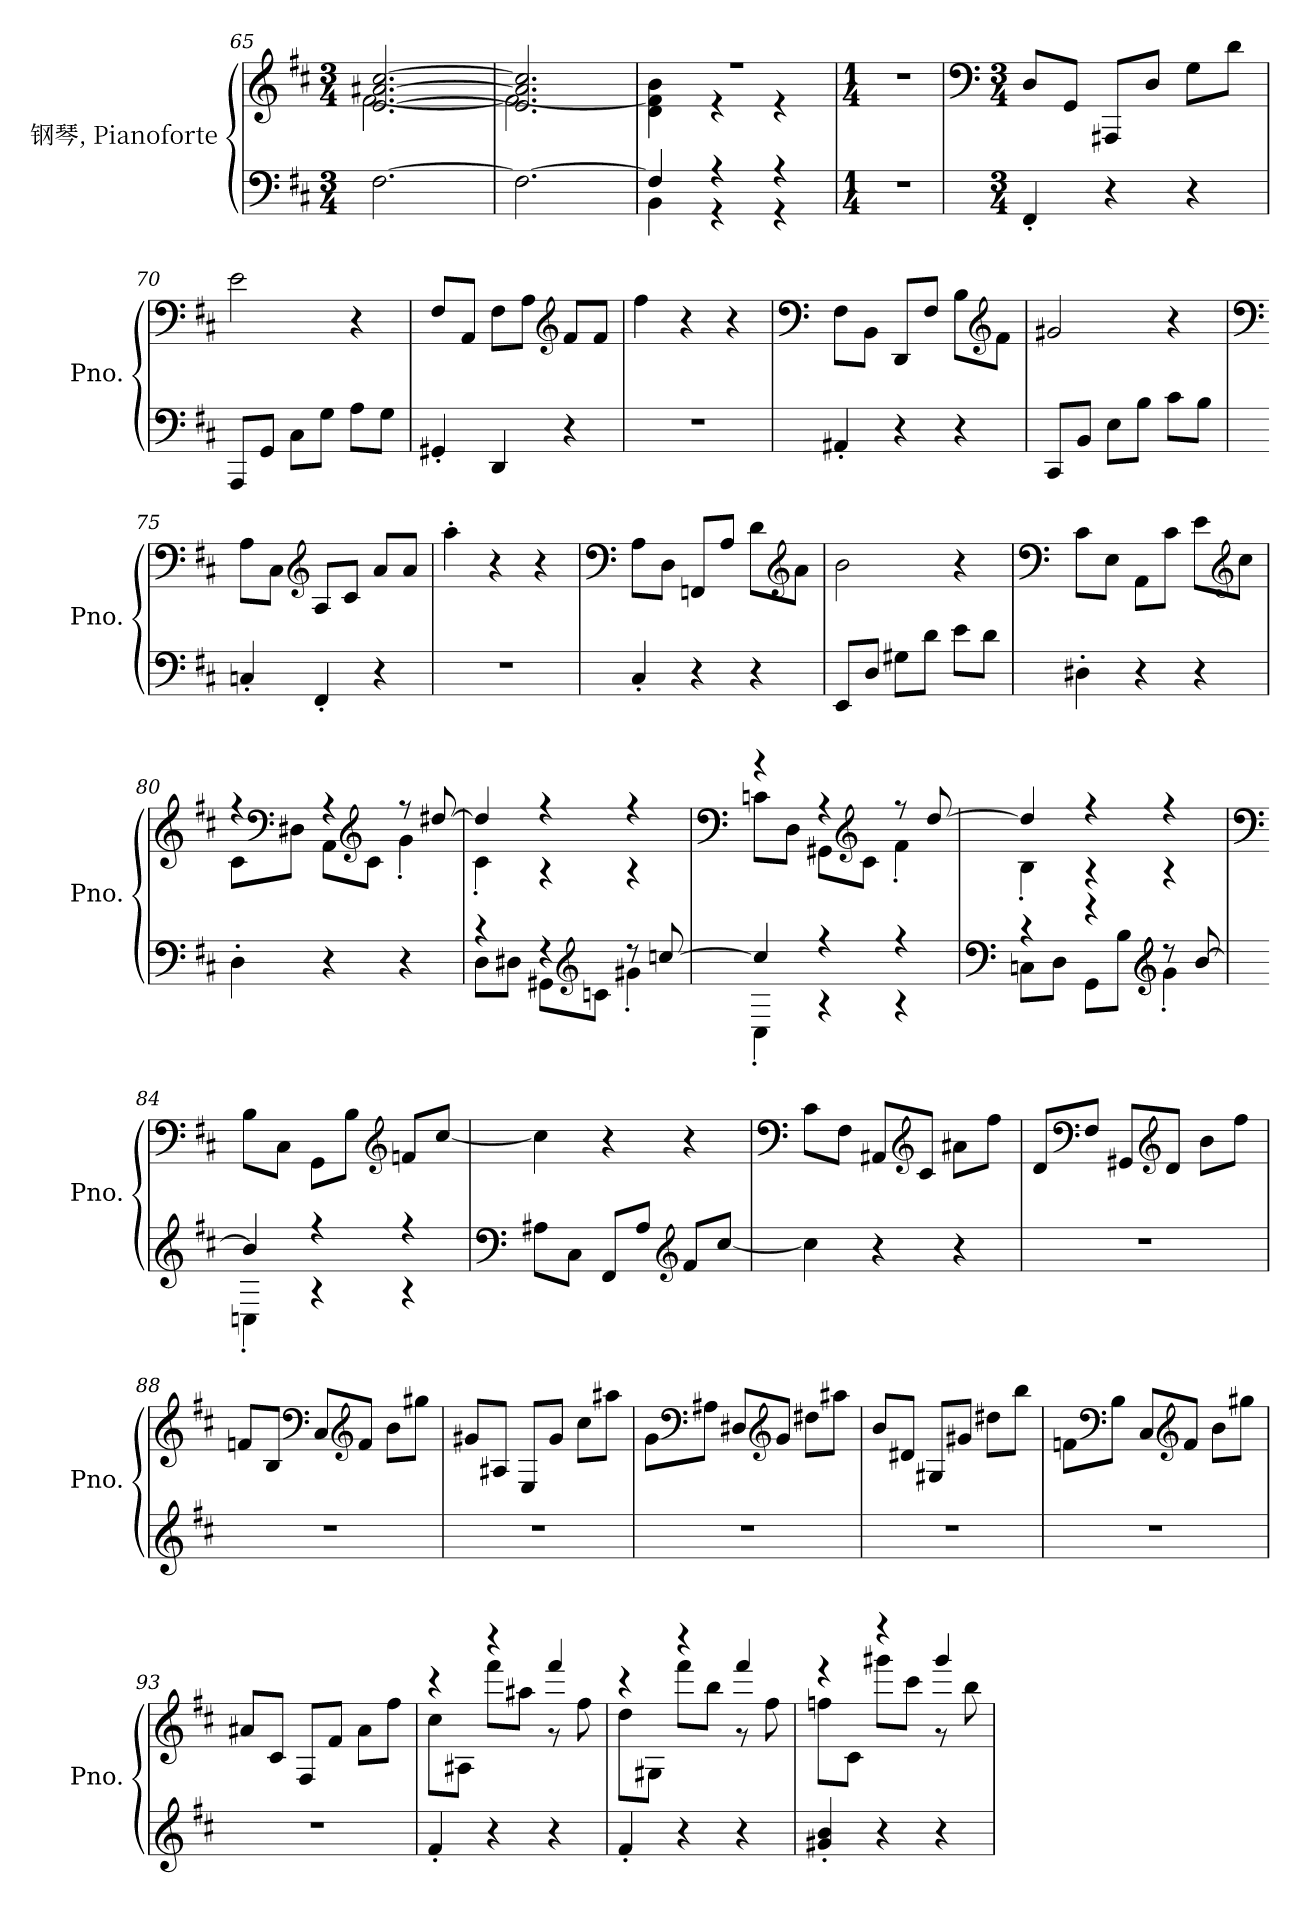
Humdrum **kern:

**kern	**kern
*part1	*part1
*staff2	*staff1
*I"钢琴, Pianoforte	*
*I'Pno.	*
*clefF4	*clefG2
*k[f#c#]	*k[f#c#]
*M3/4	*M3/4
*MM228	*MM228
=65	=65
*	*^
[2.F#\	[2.e/ [2.a#X/ [2.cc#/	[2.f#\
=66	=66	=66
2.F#\_	2.e/] 2.a#/] 2.cc#/]	2.f#\_
=67	=67	=67
*	*MM148	*
*^	*	*
4F#/]	4BB\	2.r	4d\ 4f#\] 4b\
4r	4r	.	4r
4r	4r	.	4r
*v	*v	*	*
*	*v	*v
=68	=68
*M1/4	*M1/4
4r	4r
=69	=69
*	*clefF4
*M3/4	*M3/4
*	*MM350
4FF#'/	8D/L
.	8GG/J
4r	8AAA#X/L
.	8D/J
4r	8G\L
.	8d\J
=70	=70
8AAA/L	2e\
8GG/J	.
8C#\L	.
8G\J	.
8A\L	4r
8G\J	.
!!LO:LB:g=z
=71	=71
4GG#X'/	8F#/L
.	8AA/J
4DD/	8F#\L
.	8A\J
*	*clefG2
4r	8f#/L
.	8f#/J
=72	=72
2.r	4ff#\
.	4r
.	4r
=73	=73
*	*clefF4
4AA#X'/	8F#\L
.	8BB\J
4r	8DD/L
.	8F#/J
4r	8B\L
*	*clefG2
.	8f#\J
=74	=74
8CC#/L	2g#X/
8BB/J	.
8E\L	.
8B\J	.
8c#\L	4r
8B\J	.
=75	=75
*	*clefF4
4Cn'/	8A\L
.	8C#\J
*	*clefG2
4FF#'/	8A/L
.	8c#/J
4r	8a/L
.	8a/J
=76	=76
2.r	4aa'\
.	4r
.	4r
!!LO:PB:g=z
=77	=77
*	*clefF4
4C#'/	8A\L
.	8D\J
4r	8FFn/L
.	8A/J
4r	8d\L
*	*clefG2
.	8a\J
=78	=78
8EE/L	2b\
8D/J	.
8G#X\L	.
8d\J	.
8e\L	4r
8d\J	.
=79	=79
*	*clefF4
4D#X'\	8c#\L
.	8E\J
4r	8AA\L
.	8c#\J
4r	8e\L
*	*clefG2
.	8cc#\J
=80	=80
*	*^
4D'\	4r	8c#\L
*	*clefF4	*
.	.	8D#X\J
4r	4r	8AA\L
*	*clefG2	*
.	.	8c#\J
4r	8r	4g'\
.	[8dd#X/	.
!!LO:LB:g=z	!!
=81	=81	=81
*^	*	*
4r	8D\L	4dd#/]	4c#'\
.	8D#X\J	.	.
4r	8GG#X\L	4r	4r
*clefG2	*	*	*
.	8cn\J	.	.
8r	4g#X'\	4r	4r
[8ccn/	.	.	.
=82	=82	=82	=82
*	*	*clefF4	*
4cc/]	4C#'\	4r	8cn\L
.	.	.	8D\J
4r	4r	4r	8GG#X\L
*	*	*clefG2	*
.	.	.	8c\J
4r	4r	8r	4f#'\
.	.	[8dd/	.
=83	=83	=83	=83
*clefF4	*	*	*
4r	8Cn\L	4dd/]	4B'\
.	8D\J	.	.
4r	8GG\L	4r	4r
.	8B\J	.	.
*clefG2	*	*	*
8r	4g'\	4r	4r
[8b/	.	.	.
*	*	*v	*v
!!LO:LB:g=z
=84	=84	=84
*	*	*clefF4
4b/]	4Cn'\	8B\L
.	.	8C#\J
4r	4r	8GG\L
.	.	8B\J
*	*	*clefG2
4r	4r	8fn/L
.	.	[8cc#/J
*v	*v	*
=85	=85
*clefF4	*
8A#X\L	4cc#\]
8C#\J	.
8FF#/L	4r
8A#/J	.
*clefG2	*
8f#/L	4r
[8cc#/J	.
=86	=86
*	*clefF4
4cc#\]	8c#\L
.	8F#\J
4r	8AA#X/L
*	*clefG2
.	8c#/J
4r	8a#X\L
.	8ff#\J
=87	=87
2.r	8d/L
*	*clefF4
.	8F#/J
.	8GG#X/L
*	*clefG2
.	8d/J
.	8b\L
.	8ff#\J
!!LO:LB:g=z
=88	=88
2.r	8fn/L
.	8B/J
*	*clefF4
.	8C#/L
*	*clefG2
.	8f/J
.	8b\L
.	8gg#X\J
=89	=89
2.r	8g#X/L
.	8A#X/J
.	8E/L
.	8g#/J
.	8cc#\L
.	8aa#X\J
=90	=90
2.r	8g\L
*	*clefF4
.	8A#X\J
.	8D#X/L
*	*clefG2
.	8g/J
.	8dd#X\L
.	8aa#X\J
=91	=91
2.r	8b/L
.	8d#X/J
.	8G#X/L
.	8g#X/J
.	8dd#X\L
.	8bb\J
!!LO:LB:g=z
=92	=92
2.r	8fn\L
*	*clefF4
.	8B\J
.	8C#/L
*	*clefG2
.	8f/J
.	8b\L
.	8gg#X\J
=93	=93
2.r	8a#X/L
.	8c#/J
.	8F#/L
.	8f#/J
.	8a#\L
.	8ff#\J
=94	=94
*	*^
4f#'/	4r	8cc#\L
.	.	8A#X\J
4r	4r	8fff#\L
.	.	8aa#X\J
4r	4fff#/	8r
.	.	8ff#\
=95	=95	=95
4f#'/	4r	8dd\L
.	.	8G#X\J
4r	4r	8fff#\L
.	.	8bb\J
4r	4fff#/	8r
.	.	8ff#\
!!LO:LB:g=z	!!
=96	=96	=96
4g#X/' 4b/'	4r	8ffn\L
.	.	8c#\J
4r	4r	8ggg#X\L
.	.	8ccc#\J
4r	4ggg#/	8r
.	.	8bb\
*	*v	*v
=	=
*-	*-
